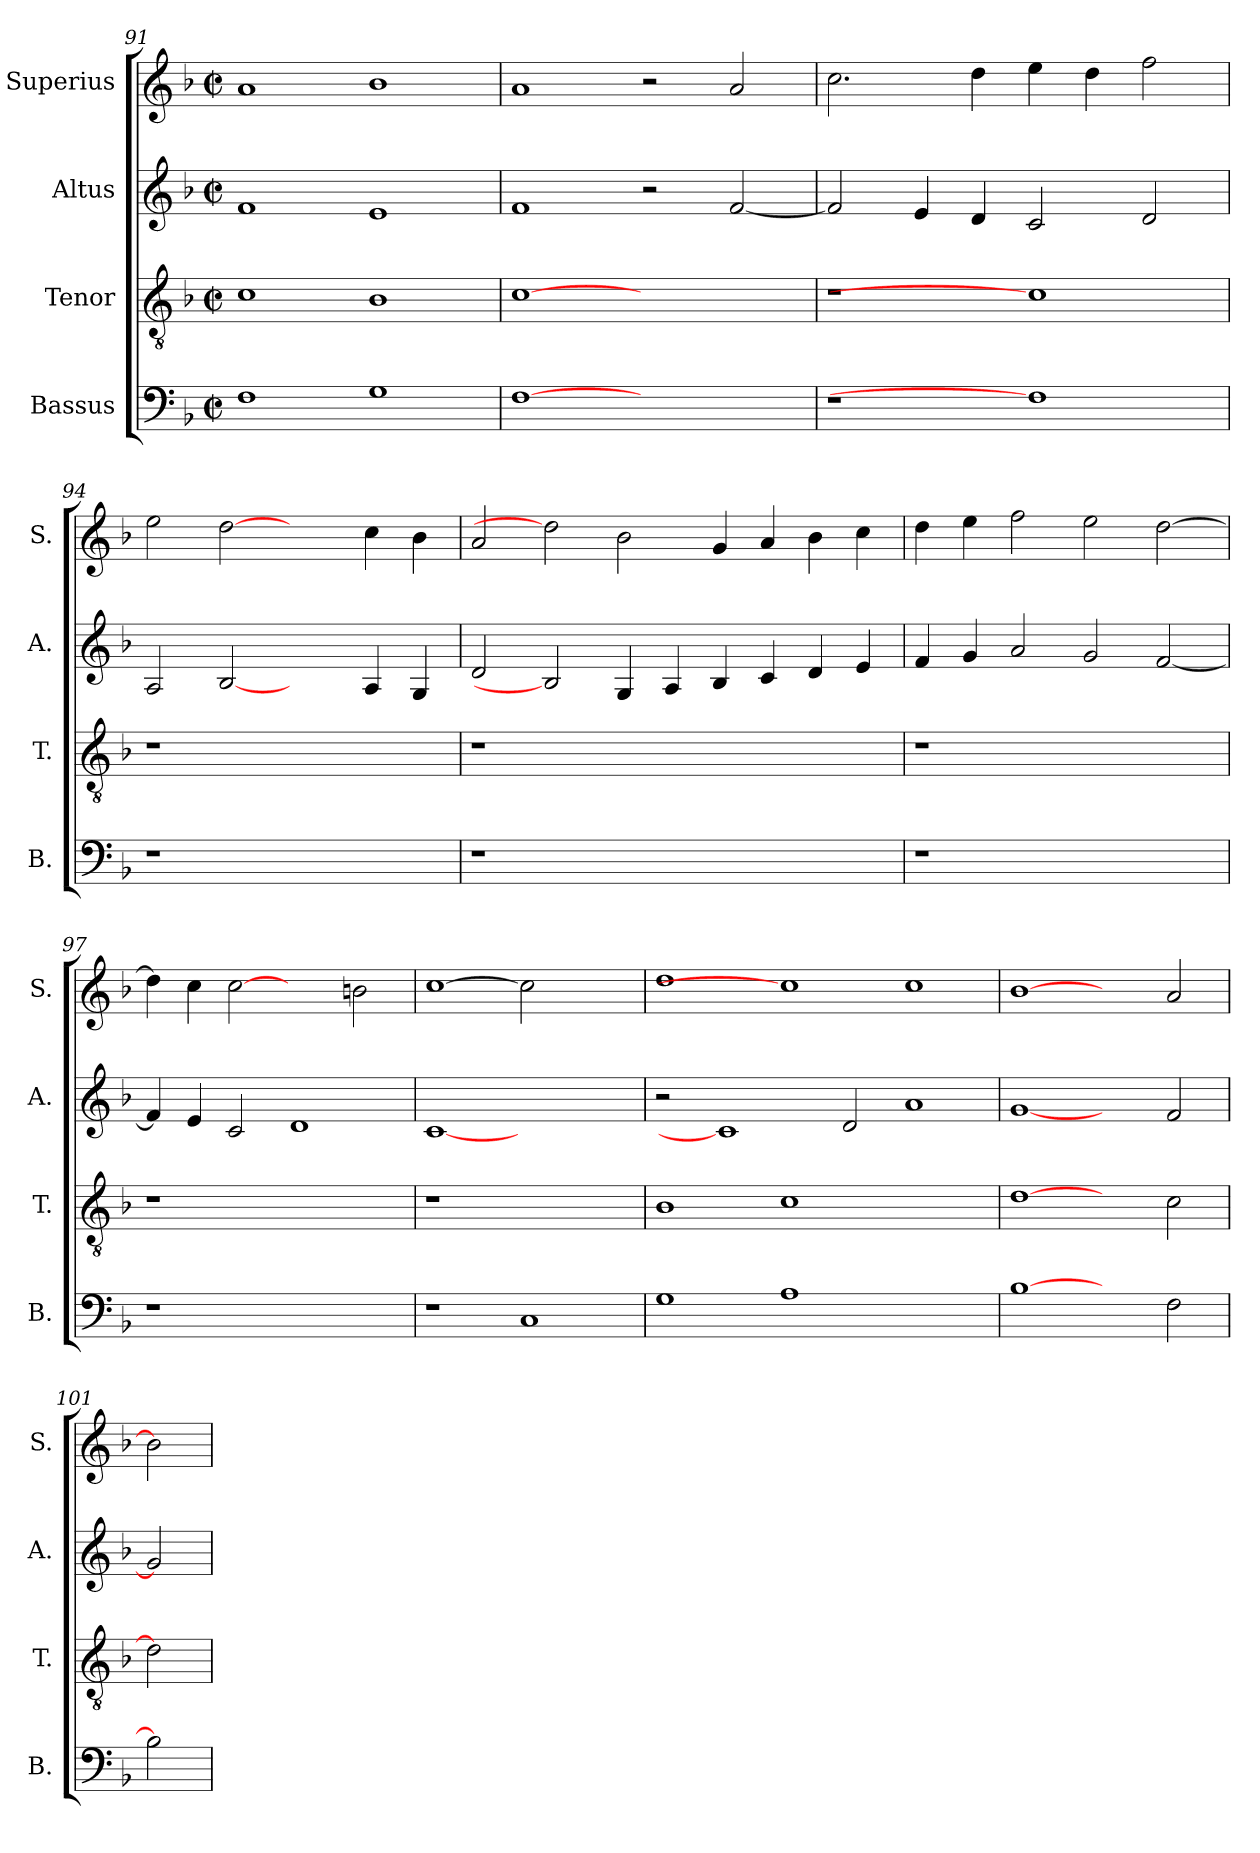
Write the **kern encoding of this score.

**kern	**kern	**kern	**kern
*part4	*part3	*part2	*part1
*staff4	*staff3	*staff2	*staff1
*I"Bassus	*I"Tenor	*I"Altus	*I"Superius
*I'B.	*I'T.	*I'A.	*I'S.
*clefF4	*clefGv2	*clefG2	*clefG2
*	*ITrd7c12	*	*
*k[b-]	*k[b-]	*k[b-]	*k[b-]
*F:	*F:	*F:	*F:
*M2/2	*M2/2	*M2/2	*M2/2
*met(c|)	*met(c|)	*met(c|)	*met(c|)
=91	=91	=91	=91
1Fi	1Ci	1fi	1ai
1Gi	1BB-i	1ei	1b-i
=92	=92	=92	=92
[1Fi	[1Ci	1fi	1ai
1ryy	1ryy	2r	2r
.	.	[<2fi/	2ai/
!!LO:PB:g=z
=93	=93	=93	=93
!LO:N:vis=1	!LO:N:vis=1	!	!
1r	1r	2fi/]	2.cci\
.	.	4ei/	.
.	.	4di/	4ddi\
1Fi]	1Ci]	2ci/	4eei\
.	.	.	4ddi\
.	.	2di/	2ffi\
=94	=94	=94	=94
!LO:N:vis=1	!LO:N:vis=1	!	!
1r	1r	2Ai/	2eei\
.	.	[2B-i	[2ddi
1ryy	1ryy	2ryy	2ryy
.	.	4Ai/	4cci\
.	.	4Gi/	4b-i\
=95	=95	=95	=95
!LO:N:vis=1	!LO:N:vis=1	!	!
1r	1r	2di/	2ai/
.	.	2B-i]	2ddi]
1.ryy	1.ryy	4Gi/	2b-i\
.	.	4Ai/	.
.	.	4B-i/	4gi/
.	.	4ci/	4ai/
.	.	4di/	4b-i\
.	.	4ei/	4cci\
=96	=96	=96	=96
!LO:N:vis=1	!LO:N:vis=1	!	!
1r	1r	4fi/	4ddi\
.	.	4gi/	4eei\
.	.	2ai/	2ffi\
1ryy	1ryy	2gi/	2eei\
.	.	[<2fi/	[>2ddi\
=97	=97	=97	=97
!LO:N:vis=1	!LO:N:vis=1	!	!
1r	1r	4fi/]	4ddi\]
.	.	4ei/	4cci\
.	.	2ci/	[2cci
1ryy	1ryy	1di	2ryy
.	.	.	2bni\
!!LO:LB:g=z
=98	=98	=98	=98
!	!LO:N:vis=1	!	!
1r	1r	[1ci	[1cci
1Ci	1ryy	1ryy	2cci]
.	.	.	2ryy
=99	=99	=99	=99
1Gi	1BB-i	2r	1ddi
.	.	1ci]	.
1Ai	1Ci	.	1cci]
.	.	2di/	.
1ryy	1ryy	1ai	1cci
=100	=100	=100	=100
[1B-i	[1Di	[1gi	[1b-i
2ryy	2ryy	2ryy	2ryy
2Fi\	2Ci\	2fi/	2ai/
=101	=101	=101	=101
2B-i]	2Di]	2gi]	2b-i]
=	=	=	=
*-	*-	*-	*-
